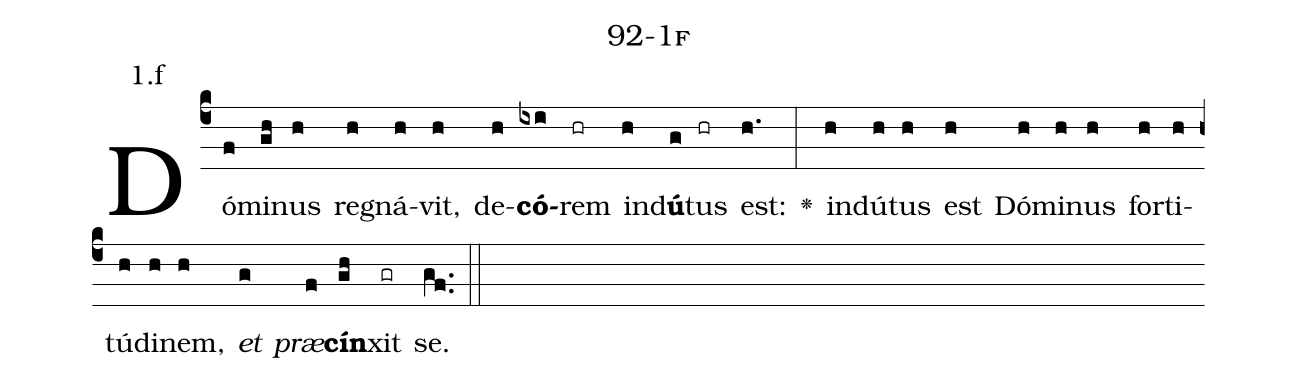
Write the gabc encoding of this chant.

name: 92-1f;
annotation: 1.f;
%%
(c4)Dó(f)mi(gh)nus(h) re(h)gná(h)vit,(h) de(h)<b>có</b>(ixi)rem(hr) ind(h)<b>ú</b>(g)tus(hr) est:(h.) <v>\greheightstar</v>(:) ind(h)ú(h)tus(h) est(h) Dó(h)mi(h)nus(h) for(h)ti(h)tú(h)di(h)nem,(h) <i>et</i>(g) <i>præ</i>(f)<b>cín</b>(gh)xit(gr) se.(gf..) (::)


%E(h) u(h) o(g) u(f) a(gh) e.(gf..) (::)
